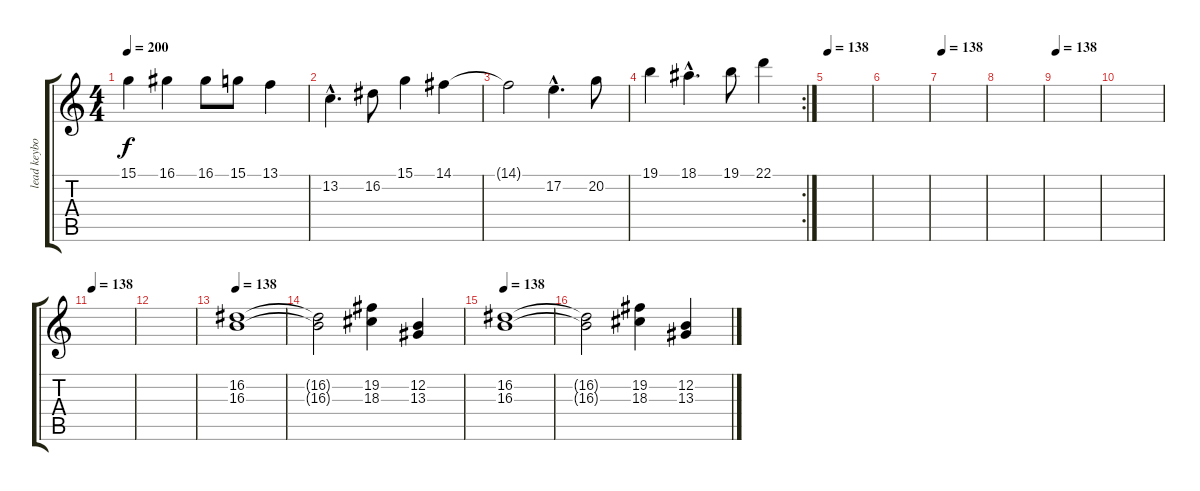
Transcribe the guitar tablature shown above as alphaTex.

\track ("lead keyboard" "lead keybo") {instrument acousticgrandpiano}
\staff {score tabs}
\tuning (E4 B3 G3 D3 A2 E2) {hide}
\ts (4 4)
\tempo 200
\clef g2
\ks c
15.1.4{dy f} 16.1.4 16.1.8 15.1.8 13.1.4 |
13.2{hac}.4{d} 16.2.8 15.1.4 14.1.4 |
14.1{t}.2 17.2{hac}.4{d} 20.2.8 |
\rc 2
19.1.4 18.1{hac}.4{d} 19.1.8 22.1.4 |
\tempo 138
|
|
\tempo 138
|
|
\tempo 138
|
|
\tempo 138
|
|
\tempo 138
(16.2 16.3).1{instrument stringensemble1} |
(16.2{t} 16.3{t}).2 (19.2 18.3).4 (12.2 13.3).4 |
\tempo 138
(16.2 16.3).1 |
(16.2{t} 16.3{t}).2 (19.2 18.3).4 (12.2 13.3).4
